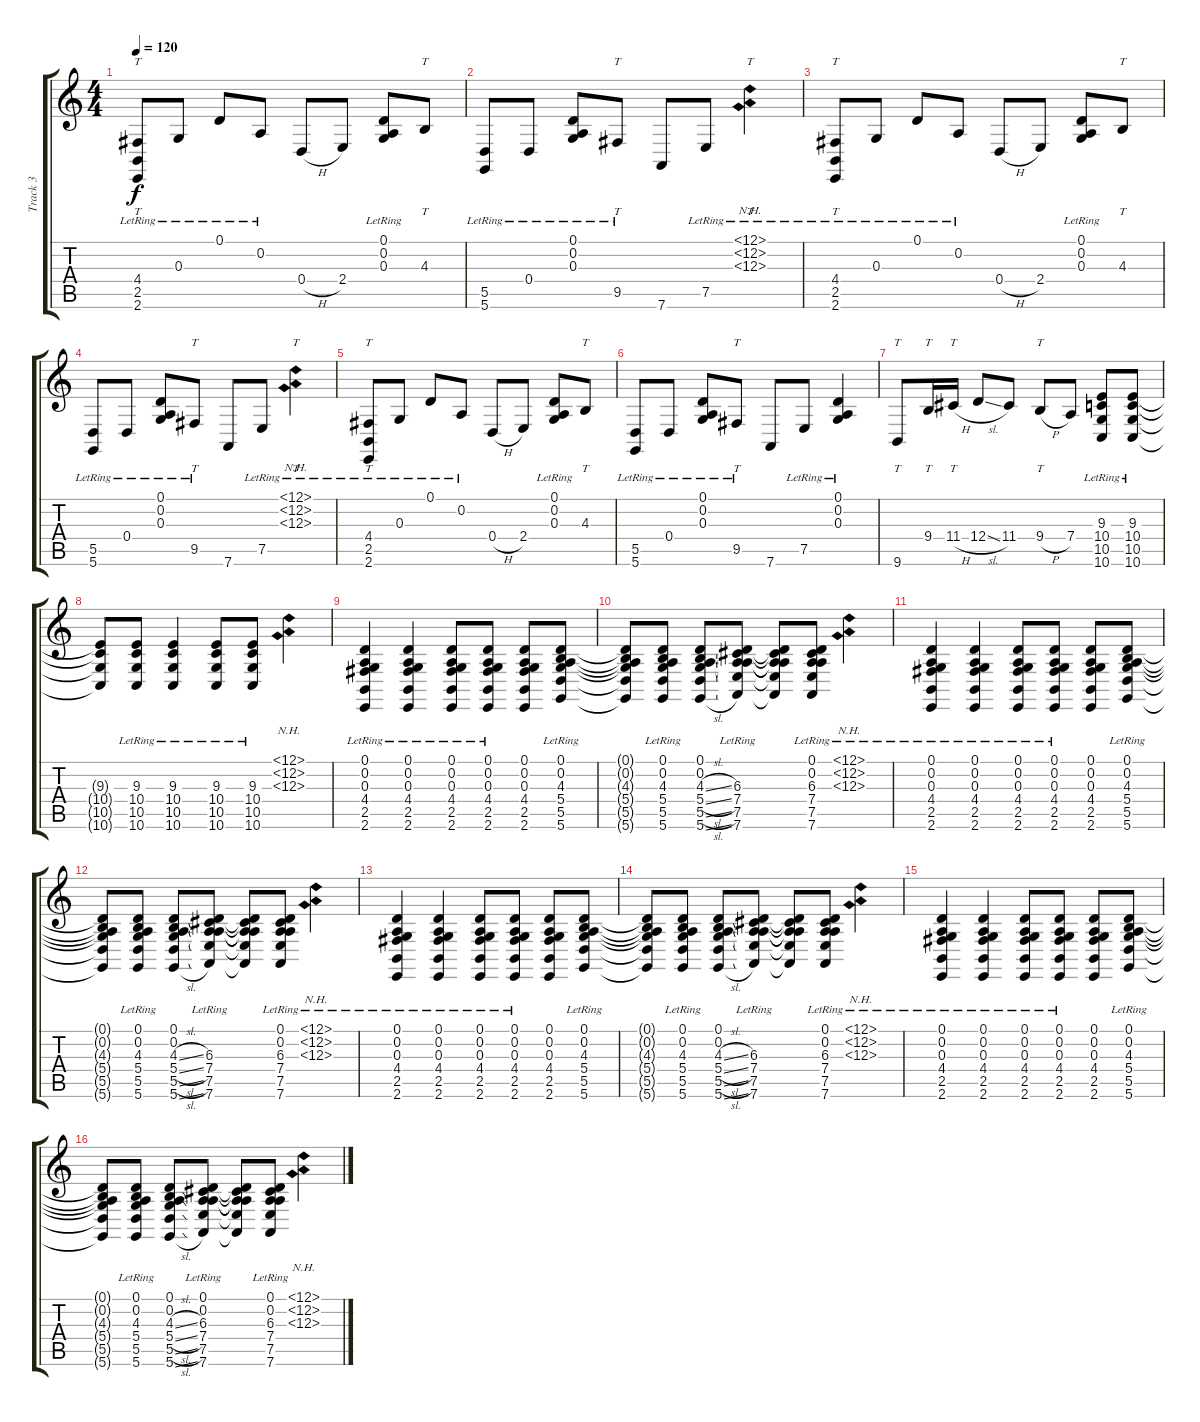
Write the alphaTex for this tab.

\track ("Track 3" "Track 3") {mute instrument melodictom}
\staff {score tabs}
\tuning (D4 A3 G3 D3 A2 D2) {hide}
\ts (4 4)
\tempo 120
\clef g2
\ks c
(4.4{lr} 2.5 2.6).8{tt dy f} 0.3{lr}.8 0.1{lr}.8 0.2{lr}.8 0.4{h}.8 2.4.8 (0.1 0.2 0.3{lr}).8 4.3.8{tt} |
(5.5{lr} 5.6).8 0.4{lr}.8 (0.1 0.2 0.3{lr}).8 9.5{lr}.8{tt} 7.6.8 7.5{lr}.8 (12.1{nh lr} 12.2{nh} 12.3{nh lr}).4{tt} |
(4.4{lr} 2.5 2.6).8{tt} 0.3{lr}.8 0.1{lr}.8 0.2{lr}.8 0.4{h}.8 2.4.8 (0.1 0.2 0.3{lr}).8 4.3.8{tt} |
(5.5{lr} 5.6).8 0.4{lr}.8 (0.1 0.2 0.3{lr}).8 9.5{lr}.8{tt} 7.6.8 7.5{lr}.8 (12.1{nh lr} 12.2{nh} 12.3{nh lr}).4{tt} |
(4.4{lr} 2.5 2.6).8{tt} 0.3{lr}.8 0.1{lr}.8 0.2{lr}.8 0.4{h}.8 2.4.8 (0.1 0.2 0.3{lr}).8 4.3.8{tt} |
(5.5{lr} 5.6).8 0.4{lr}.8 (0.1 0.2 0.3{lr}).8 9.5{lr}.8{tt} 7.6.8 7.5{lr}.8 (0.1{lr} 0.2 0.3{lr}).4 |
9.6.8{tt} 9.4.16{tt} 11.4{h}.16{tt} 12.4{sl}.8 11.4.8 9.4{h}.8{tt} 7.4.8 (9.3{lr} 10.4 10.5 10.6).8 (9.3{lr} 10.4 10.5 10.6).8 |
(9.3{t} 10.4{t} 10.5{t} 10.6{t}).8 (9.3{lr} 10.4 10.5 10.6).8 (9.3{lr} 10.4 10.5 10.6).4 (9.3{lr} 10.4 10.5 10.6).8 (9.3{lr} 10.4 10.5 10.6).8 (12.1{nh} 12.2{nh} 12.3{nh}).4 |
(0.1 0.2 0.3{lr} 4.4 2.5 2.6).4 (0.1 0.2 0.3{lr} 4.4 2.5 2.6).4 (0.1 0.2 0.3{lr} 4.4 2.5 2.6).8 (0.1 0.2 0.3{lr} 4.4 2.5 2.6).8 (0.1 0.2 0.3 4.4 2.5 2.6).8 (0.1 0.2 4.3{lr} 5.4 5.5 5.6).8 |
(0.1{t} 0.2{t} 4.3{t} 5.4{t} 5.5{t} 5.6{t}).8 (0.1 0.2 4.3{lr} 5.4 5.5 5.6).8 (0.1 0.2 4.3{sl} 5.4{sl} 5.5{sl} 5.6{sl}).8 (0.1{t} 0.2{t} 6.3{lr} 7.4 7.5 7.6).8 (0.1{t} 0.2{t} 6.3{t} 7.4{t} 7.5{t} 7.6{t}).8 (0.1 0.2 6.3{lr} 7.4 7.5 7.6).8 (12.1{nh} 12.2{nh} 12.3{nh lr}).4 |
(0.1 0.2 0.3{lr} 4.4 2.5 2.6).4 (0.1 0.2 0.3{lr} 4.4 2.5 2.6).4 (0.1 0.2 0.3{lr} 4.4 2.5 2.6).8 (0.1 0.2 0.3{lr} 4.4 2.5 2.6).8 (0.1 0.2 0.3 4.4 2.5 2.6).8 (0.1 0.2 4.3{lr} 5.4 5.5 5.6).8 |
(0.1{t} 0.2{t} 4.3{t} 5.4{t} 5.5{t} 5.6{t}).8 (0.1 0.2 4.3{lr} 5.4 5.5 5.6).8 (0.1 0.2 4.3{sl} 5.4{sl} 5.5{sl} 5.6{sl}).8 (0.1{t} 0.2{t} 6.3{lr} 7.4 7.5 7.6).8 (0.1{t} 0.2{t} 6.3{t} 7.4{t} 7.5{t} 7.6{t}).8 (0.1 0.2 6.3{lr} 7.4 7.5 7.6).8 (12.1{nh} 12.2{nh} 12.3{nh lr}).4 |
(0.1 0.2 0.3{lr} 4.4 2.5 2.6).4 (0.1 0.2 0.3{lr} 4.4 2.5 2.6).4 (0.1 0.2 0.3{lr} 4.4 2.5 2.6).8 (0.1 0.2 0.3{lr} 4.4 2.5 2.6).8 (0.1 0.2 0.3 4.4 2.5 2.6).8 (0.1 0.2 4.3{lr} 5.4 5.5 5.6).8 |
(0.1{t} 0.2{t} 4.3{t} 5.4{t} 5.5{t} 5.6{t}).8 (0.1 0.2 4.3{lr} 5.4 5.5 5.6).8 (0.1 0.2 4.3{sl} 5.4{sl} 5.5{sl} 5.6{sl}).8 (0.1{t} 0.2{t} 6.3{lr} 7.4 7.5 7.6).8 (0.1{t} 0.2{t} 6.3{t} 7.4{t} 7.5{t} 7.6{t}).8 (0.1 0.2 6.3{lr} 7.4 7.5 7.6).8 (12.1{nh} 12.2{nh} 12.3{nh lr}).4 |
(0.1 0.2 0.3{lr} 4.4 2.5 2.6).4 (0.1 0.2 0.3{lr} 4.4 2.5 2.6).4 (0.1 0.2 0.3{lr} 4.4 2.5 2.6).8 (0.1 0.2 0.3{lr} 4.4 2.5 2.6).8 (0.1 0.2 0.3 4.4 2.5 2.6).8 (0.1 0.2 4.3{lr} 5.4 5.5 5.6).8 |
(0.1{t} 0.2{t} 4.3{t} 5.4{t} 5.5{t} 5.6{t}).8 (0.1 0.2 4.3{lr} 5.4 5.5 5.6).8 (0.1 0.2 4.3{sl} 5.4{sl} 5.5{sl} 5.6{sl}).8 (0.1 0.2 6.3{lr} 7.4 7.5 7.6).8 (0.1{t} 0.2{t} 6.3{t} 7.4{t} 7.5{t} 7.6{t}).8 (0.1 0.2 6.3{lr} 7.4 7.5 7.6).8 (12.1{nh} 12.2{nh} 12.3{nh lr}).4
